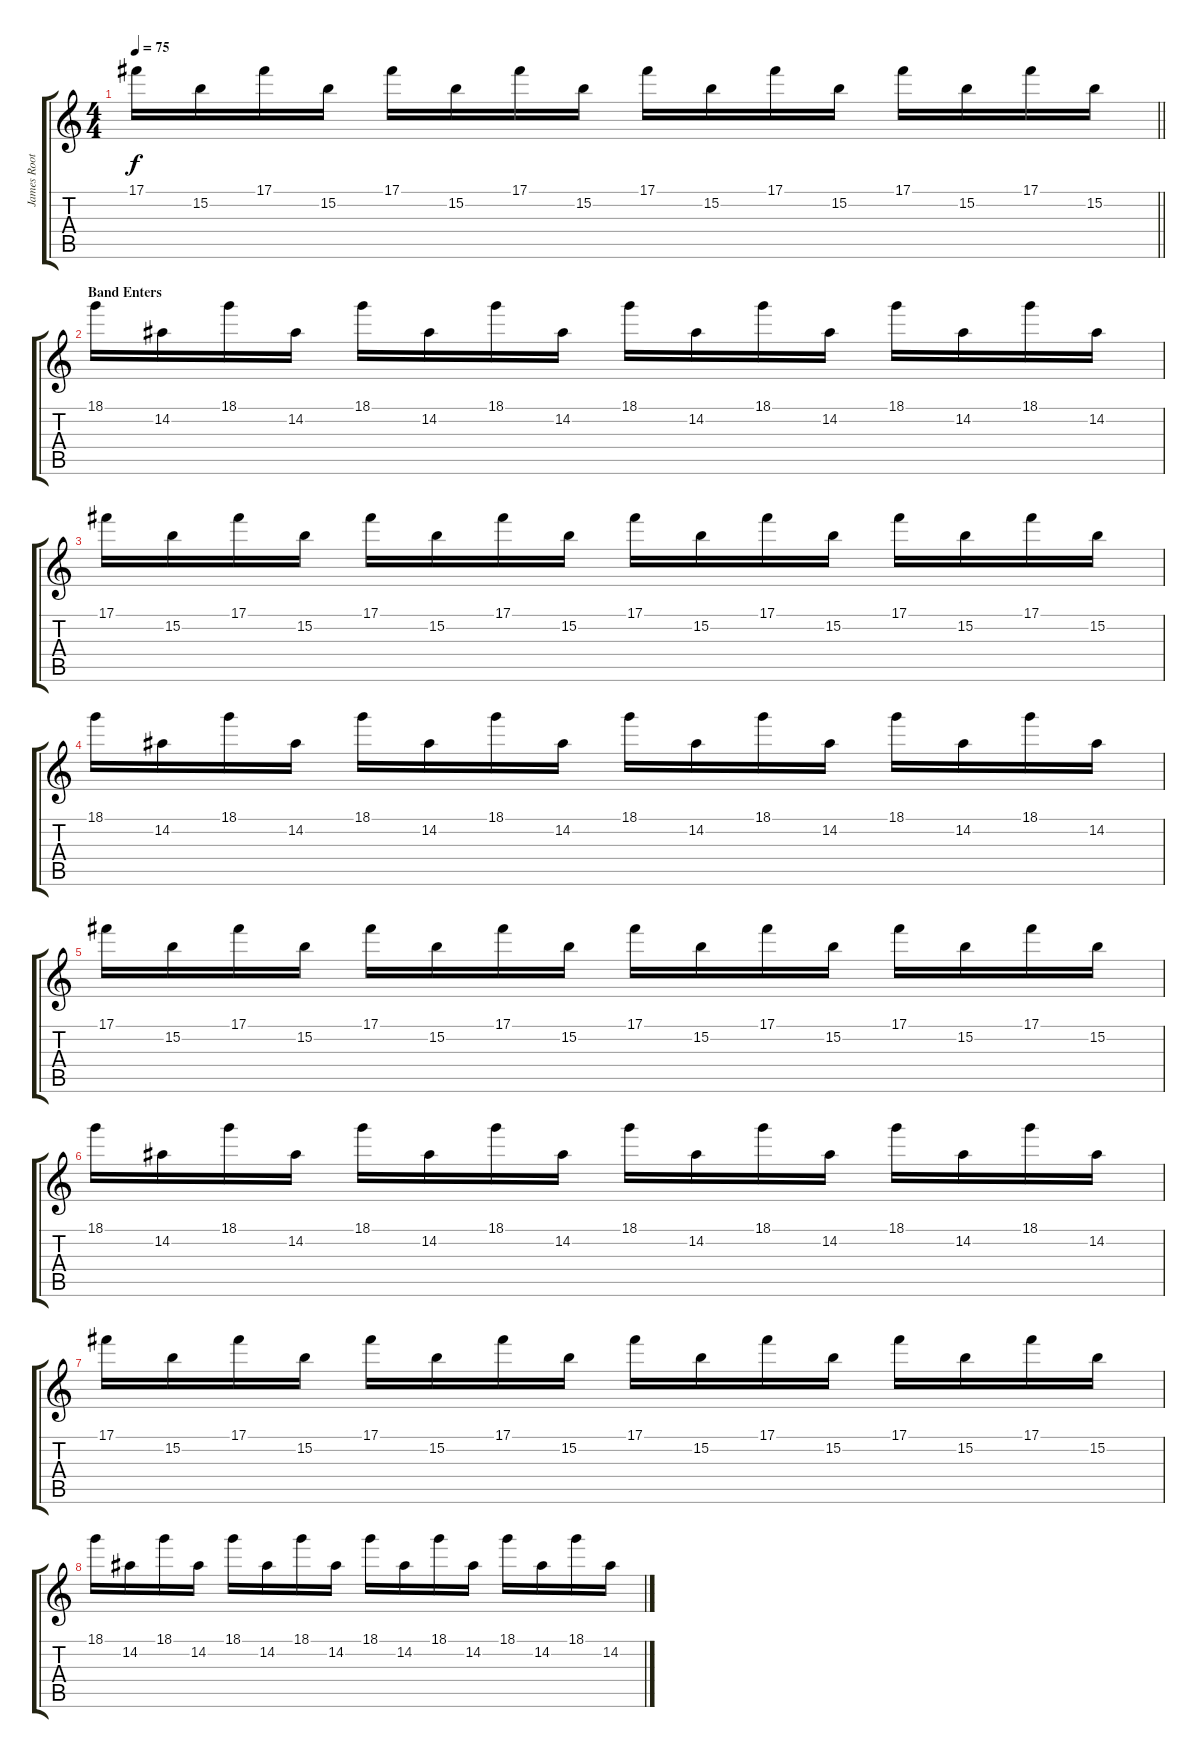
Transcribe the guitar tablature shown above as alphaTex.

\track ("James Root" "James Root") {instrument overdrivenguitar}
\staff {score tabs}
\tuning (Db4 Ab3 E3 B2 Gb2 B1) {hide}
\ts (4 4)
\tempo 75
\clef g2
\barLineRight lightlight
\ks c
17.1.16{dy f} 15.2.16 17.1.16 15.2.16 17.1.16 15.2.16 17.1.16 15.2.16 17.1.16 15.2.16 17.1.16 15.2.16 17.1.16 15.2.16 17.1.16 15.2.16 |
\section ("" "Band Enters")
18.1.16 14.2.16 18.1.16 14.2.16 18.1.16 14.2.16 18.1.16 14.2.16 18.1.16 14.2.16 18.1.16 14.2.16 18.1.16 14.2.16 18.1.16 14.2.16 |
17.1.16 15.2.16 17.1.16 15.2.16 17.1.16 15.2.16 17.1.16 15.2.16 17.1.16 15.2.16 17.1.16 15.2.16 17.1.16 15.2.16 17.1.16 15.2.16 |
18.1.16 14.2.16 18.1.16 14.2.16 18.1.16 14.2.16 18.1.16 14.2.16 18.1.16 14.2.16 18.1.16 14.2.16 18.1.16 14.2.16 18.1.16 14.2.16 |
17.1.16 15.2.16 17.1.16 15.2.16 17.1.16 15.2.16 17.1.16 15.2.16 17.1.16 15.2.16 17.1.16 15.2.16 17.1.16 15.2.16 17.1.16 15.2.16 |
18.1.16 14.2.16 18.1.16 14.2.16 18.1.16 14.2.16 18.1.16 14.2.16 18.1.16 14.2.16 18.1.16 14.2.16 18.1.16 14.2.16 18.1.16 14.2.16 |
17.1.16 15.2.16 17.1.16 15.2.16 17.1.16 15.2.16 17.1.16 15.2.16 17.1.16 15.2.16 17.1.16 15.2.16 17.1.16 15.2.16 17.1.16 15.2.16 |
18.1.16 14.2.16 18.1.16 14.2.16 18.1.16 14.2.16 18.1.16 14.2.16 18.1.16 14.2.16 18.1.16 14.2.16 18.1.16 14.2.16 18.1.16 14.2.16
